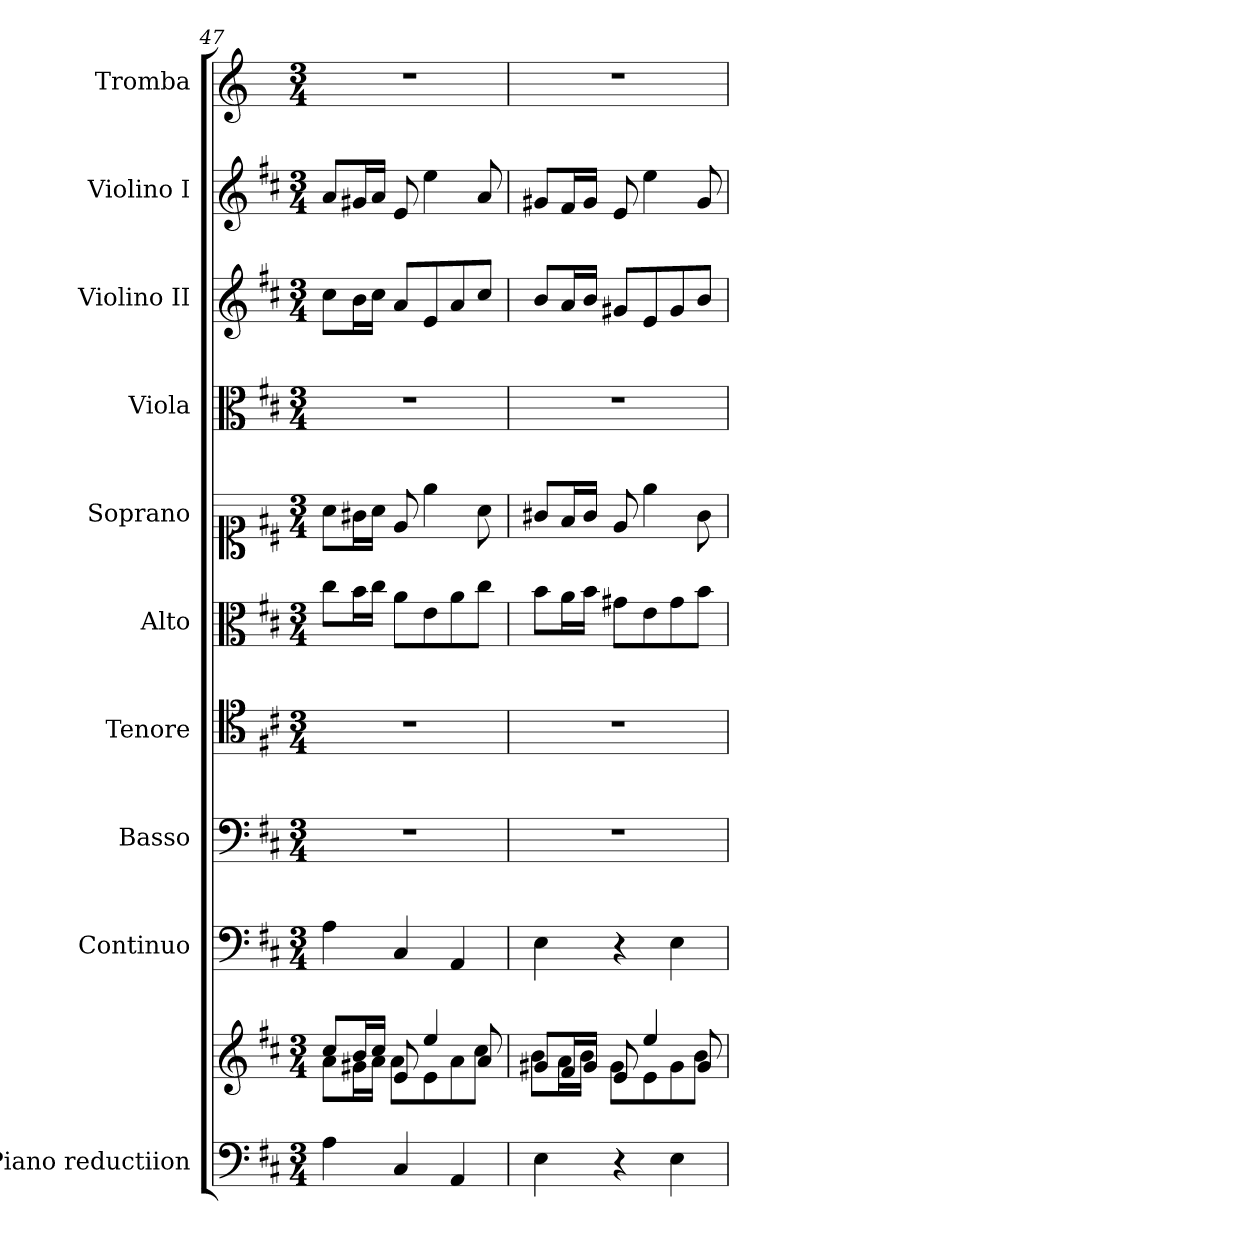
**kern	**kern	**kern	**kern	**kern	**kern	**kern	**kern	**kern	**kern	**kern
*part10	*part10	*part9	*part8	*part7	*part6	*part5	*part4	*part3	*part2	*part1
*staff11	*staff10	*staff9	*staff8	*staff7	*staff6	*staff5	*staff4	*staff3	*staff2	*staff1
*I"Piano reductiion	*	*I"Continuo	*I"Basso	*I"Tenore	*I"Alto	*I"Soprano	*I"Viola	*I"Violino II	*I"Violino I	*I"Tromba
*I'Pno	*	*	*	*	*	*	*I'Vla	*I'Vln	*I'Vln	*
*clefF4	*clefG2	*clefF4	*clefF4	*clefC4	*clefC3	*clefC1	*clefC3	*clefG2	*clefG2	*clefG2
*	*	*	*	*	*	*	*	*	*	*ITrd-1c-2
*k[f#c#]	*k[f#c#]	*k[f#c#]	*k[f#c#]	*k[f#c#]	*k[f#c#]	*k[f#c#]	*k[f#c#]	*k[f#c#]	*k[f#c#]	*k[f#c#]
*M3/4	*M3/4	*M3/4	*M3/4	*M3/4	*M3/4	*M3/4	*M3/4	*M3/4	*M3/4	*M3/4
=47	=47	=47	=47	=47	=47	=47	=47	=47	=47	=47
*	*^	*	*	*	*	*	*	*	*	*
4A\	8cc#/L	8a\L	4A\	2.r	2.r	8cc#\L	8a\L	2.r	8cc#\L	8a/L	2.r
.	16b/L	16g#X\L	.	.	.	16b\L	16g#X\L	.	16b\L	16g#X/L	.
.	16cc#/JJ	16a\JJ	.	.	.	16cc#\JJ	16a\JJ	.	16cc#\JJ	16a/JJ	.
4C#/	8e/	8a\L	4C#/	.	.	8a\L	8e/	.	8a/L	8e/	.
.	4ee/	8e\	.	.	.	8e\	4ee\	.	8e/	4ee\	.
4AA/	.	8a\	4AA/	.	.	8a\	.	.	8a/	.	.
.	8a/	8cc#\J	.	.	.	8cc#\J	8a\	.	8cc#/J	8a/	.
!!LO:PB:g=z
=48	=48	=48	=48	=48	=48	=48	=48	=48	=48	=48	=48
4E\	8g#X/L	8b\L	4E\	2.r	2.r	8b\L	8g#X/L	2.r	8b/L	8g#X/L	2.r
.	16f#/L	16a\L	.	.	.	16a\L	16f#/L	.	16a/L	16f#/L	.
.	16g#/JJ	16b\JJ	.	.	.	16b\JJ	16g#/JJ	.	16b/JJ	16g#/JJ	.
4r	8e/	8g#\L	4r	.	.	8g#X\L	8e/	.	8g#X/L	8e/	.
.	4ee/	8e\	.	.	.	8e\	4ee\	.	8e/	4ee\	.
4E\	.	8g#\	4E\	.	.	8g#\	.	.	8g#/	.	.
.	8g#/	8b\J	.	.	.	8b\J	8g#\	.	8b/J	8g#/	.
*	*v	*v	*	*	*	*	*	*	*	*	*
=	=	=	=	=	=	=	=	=	=	=
*-	*-	*-	*-	*-	*-	*-	*-	*-	*-	*-
